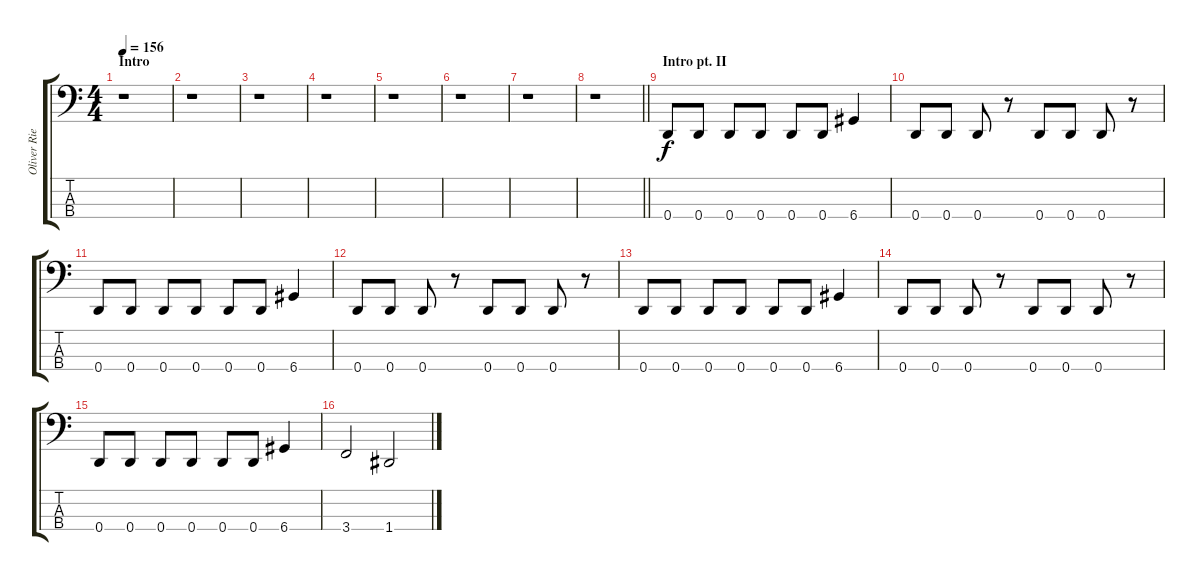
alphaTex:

\track ("Oliver Riedel" "Oliver Rie") {instrument electricbassfinger}
\staff {score tabs}
\tuning (G2 D2 A1 D1) {hide}
\ts (4 4)
\section ("" "Intro")
\tempo 156
\clef f4
\ks c
r.1{dy f instrument electricbassfinger} |
r.1 |
r.1 |
r.1 |
r.1 |
r.1 |
r.1 |
\barLineRight lightlight
r.1 |
\section ("" "Intro pt. II")
0.4.8 0.4.8 0.4.8 0.4.8 0.4.8 0.4.8 6.4.4 |
0.4.8 0.4.8 0.4.8 r.8 0.4.8 0.4.8 0.4.8 r.8 |
0.4.8 0.4.8 0.4.8 0.4.8 0.4.8 0.4.8 6.4.4 |
0.4.8 0.4.8 0.4.8 r.8 0.4.8 0.4.8 0.4.8 r.8 |
0.4.8 0.4.8 0.4.8 0.4.8 0.4.8 0.4.8 6.4.4 |
0.4.8 0.4.8 0.4.8 r.8 0.4.8 0.4.8 0.4.8 r.8 |
0.4.8 0.4.8 0.4.8 0.4.8 0.4.8 0.4.8 6.4.4 |
3.4.2 1.4.2
